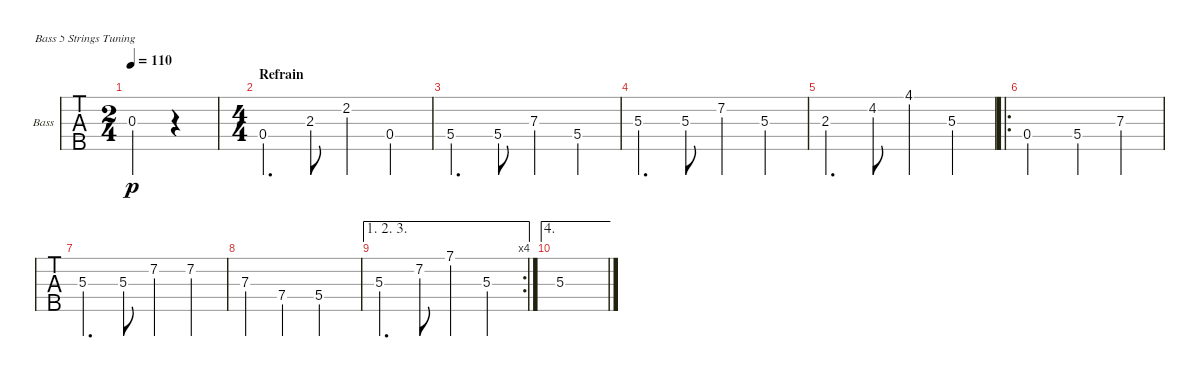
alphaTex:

\bracketExtendMode groupsimilarinstruments
\firstSystemTrackNameOrientation horizontal
\otherSystemsTrackNameOrientation horizontal
\track ("Electric Bass" "Bass") {instrument electricbassfinger}
\staff {tabs}
\tuning (G2 D2 A1 E1 B0)
\ts (2 4)
\tempo 110
\clef f4
\ks c
0.3.4{dy p} r.4 |
\ts (4 4)
\section ("" "Refrain")
0.4.4{d} 2.3.8 2.2.4 0.4.4 |
5.4.4{d} 5.4.8 7.3.4 5.4.4 |
5.3.4{d} 5.3.8 7.2.4 5.3.4 |
2.3.4{d} 4.2.8 4.1.4 5.3.4 |
\ro
0.4.2 5.4.4 7.3.4 |
5.3.4{d} 5.3.8 7.2.4 7.2.4 |
7.3.4 7.4.4 5.4.2 |
\ae (1 2 3)
\rc 4
5.3.4{d} 7.2.8 7.1.4 5.3.4 |
\ae 4
5.3.1
